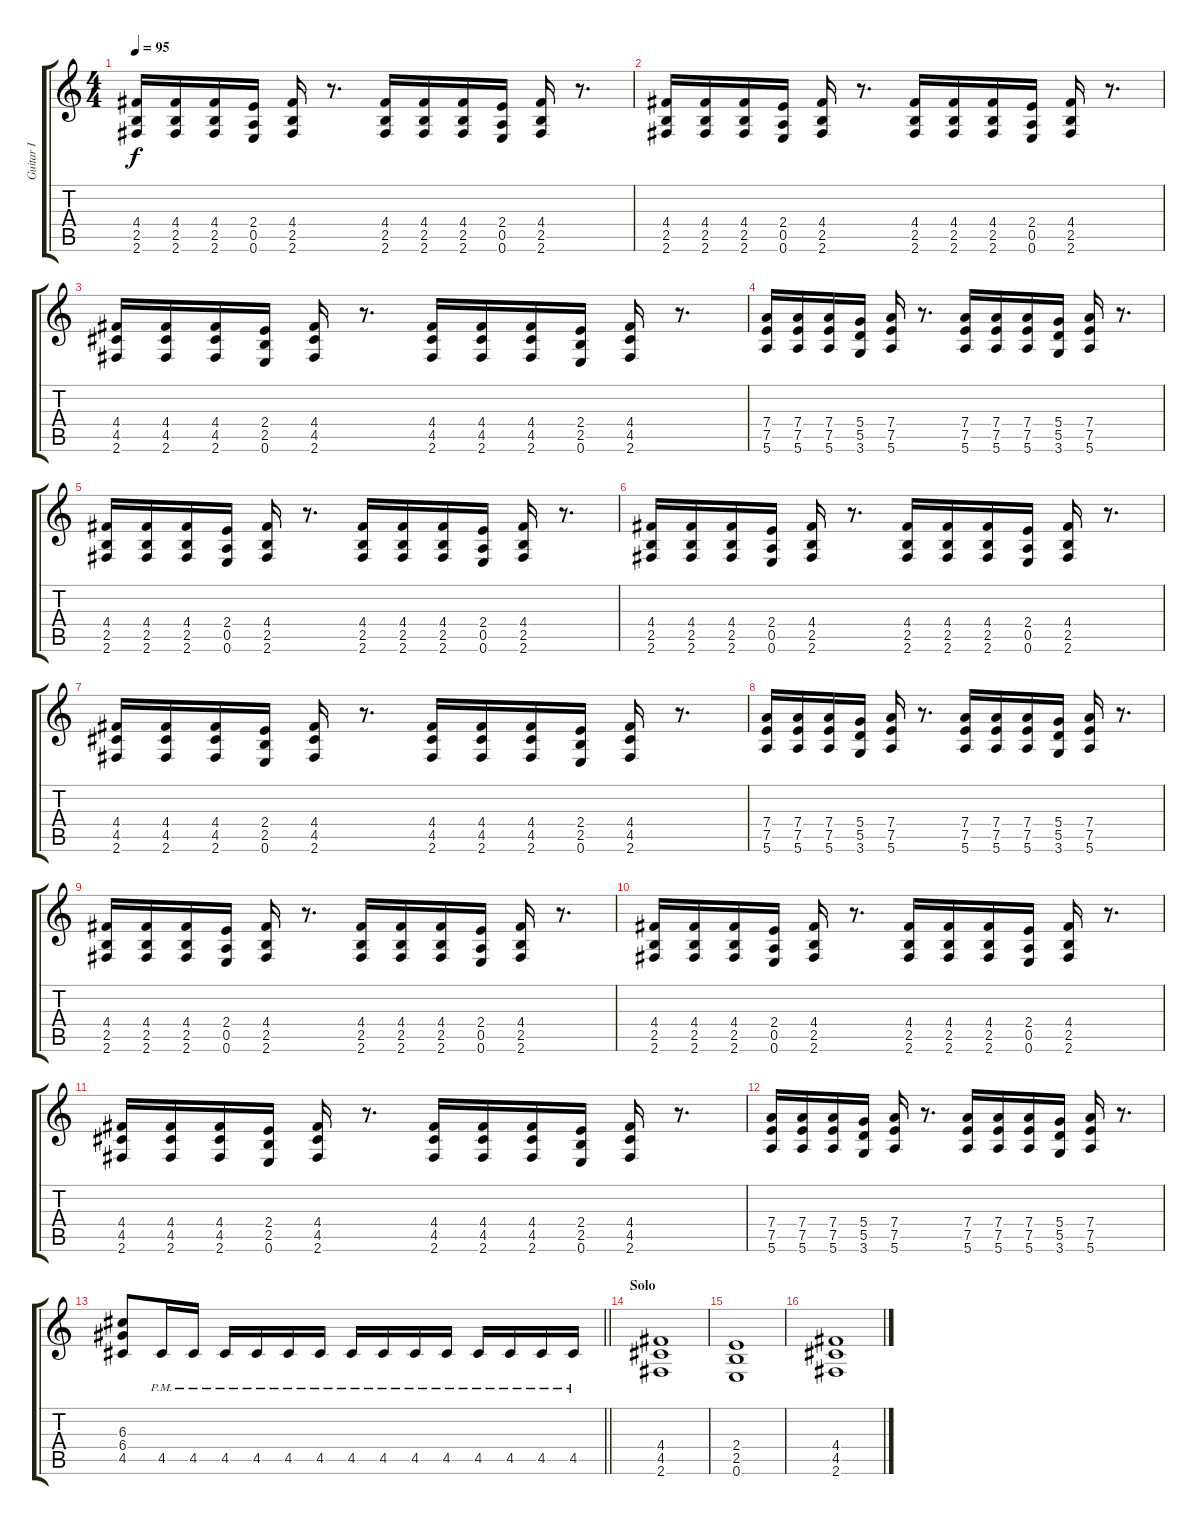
\track ("Guitar I" "Guitar I") {instrument overdrivenguitar}
\staff {score tabs}
\tuning (E4 B3 G3 D3 A2 E2) {hide}
\ts (4 4)
\tempo 95
\clef g2
\ks c
(4.4 2.5 2.6).16{dy f} (4.4 2.5 2.6).16 (4.4 2.5 2.6).16 (2.4 0.5 0.6).16 (4.4 2.5 2.6).16 r.8{d} (4.4 2.5 2.6).16 (4.4 2.5 2.6).16 (4.4 2.5 2.6).16 (2.4 0.5 0.6).16 (4.4 2.5 2.6).16 r.8{d} |
(4.4 2.5 2.6).16 (4.4 2.5 2.6).16 (4.4 2.5 2.6).16 (2.4 0.5 0.6).16 (4.4 2.5 2.6).16 r.8{d} (4.4 2.5 2.6).16 (4.4 2.5 2.6).16 (4.4 2.5 2.6).16 (2.4 0.5 0.6).16 (4.4 2.5 2.6).16 r.8{d} |
(4.4 4.5 2.6).16 (4.4 4.5 2.6).16 (4.4 4.5 2.6).16 (2.4 2.5 0.6).16 (4.4 4.5 2.6).16 r.8{d} (4.4 4.5 2.6).16 (4.4 4.5 2.6).16 (4.4 4.5 2.6).16 (2.4 2.5 0.6).16 (4.4 4.5 2.6).16 r.8{d} |
(7.4 7.5 5.6).16 (7.4 7.5 5.6).16 (7.4 7.5 5.6).16 (5.4 5.5 3.6).16 (7.4 7.5 5.6).16 r.8{d} (7.4 7.5 5.6).16 (7.4 7.5 5.6).16 (7.4 7.5 5.6).16 (5.4 5.5 3.6).16 (7.4 7.5 5.6).16 r.8{d} |
(4.4 2.5 2.6).16 (4.4 2.5 2.6).16 (4.4 2.5 2.6).16 (2.4 0.5 0.6).16 (4.4 2.5 2.6).16 r.8{d} (4.4 2.5 2.6).16 (4.4 2.5 2.6).16 (4.4 2.5 2.6).16 (2.4 0.5 0.6).16 (4.4 2.5 2.6).16 r.8{d} |
(4.4 2.5 2.6).16 (4.4 2.5 2.6).16 (4.4 2.5 2.6).16 (2.4 0.5 0.6).16 (4.4 2.5 2.6).16 r.8{d} (4.4 2.5 2.6).16 (4.4 2.5 2.6).16 (4.4 2.5 2.6).16 (2.4 0.5 0.6).16 (4.4 2.5 2.6).16 r.8{d} |
(4.4 4.5 2.6).16 (4.4 4.5 2.6).16 (4.4 4.5 2.6).16 (2.4 2.5 0.6).16 (4.4 4.5 2.6).16 r.8{d} (4.4 4.5 2.6).16 (4.4 4.5 2.6).16 (4.4 4.5 2.6).16 (2.4 2.5 0.6).16 (4.4 4.5 2.6).16 r.8{d} |
(7.4 7.5 5.6).16 (7.4 7.5 5.6).16 (7.4 7.5 5.6).16 (5.4 5.5 3.6).16 (7.4 7.5 5.6).16 r.8{d} (7.4 7.5 5.6).16 (7.4 7.5 5.6).16 (7.4 7.5 5.6).16 (5.4 5.5 3.6).16 (7.4 7.5 5.6).16 r.8{d} |
(4.4 2.5 2.6).16 (4.4 2.5 2.6).16 (4.4 2.5 2.6).16 (2.4 0.5 0.6).16 (4.4 2.5 2.6).16 r.8{d} (4.4 2.5 2.6).16 (4.4 2.5 2.6).16 (4.4 2.5 2.6).16 (2.4 0.5 0.6).16 (4.4 2.5 2.6).16 r.8{d} |
(4.4 2.5 2.6).16 (4.4 2.5 2.6).16 (4.4 2.5 2.6).16 (2.4 0.5 0.6).16 (4.4 2.5 2.6).16 r.8{d} (4.4 2.5 2.6).16 (4.4 2.5 2.6).16 (4.4 2.5 2.6).16 (2.4 0.5 0.6).16 (4.4 2.5 2.6).16 r.8{d} |
(4.4 4.5 2.6).16 (4.4 4.5 2.6).16 (4.4 4.5 2.6).16 (2.4 2.5 0.6).16 (4.4 4.5 2.6).16 r.8{d} (4.4 4.5 2.6).16 (4.4 4.5 2.6).16 (4.4 4.5 2.6).16 (2.4 2.5 0.6).16 (4.4 4.5 2.6).16 r.8{d} |
(7.4 7.5 5.6).16 (7.4 7.5 5.6).16 (7.4 7.5 5.6).16 (5.4 5.5 3.6).16 (7.4 7.5 5.6).16 r.8{d} (7.4 7.5 5.6).16 (7.4 7.5 5.6).16 (7.4 7.5 5.6).16 (5.4 5.5 3.6).16 (7.4 7.5 5.6).16 r.8{d} |
\barLineRight lightlight
(6.3 6.4 4.5).8 4.5{pm}.16 4.5{pm}.16 4.5{pm}.16 4.5{pm}.16 4.5{pm}.16 4.5{pm}.16 4.5{pm}.16 4.5{pm}.16 4.5{pm}.16 4.5{pm}.16 4.5{pm}.16 4.5{pm}.16 4.5{pm}.16 4.5{pm}.16 |
\section ("" "Solo")
(4.4 4.5 2.6).1 |
(2.4 2.5 0.6).1 |
(4.4 4.5 2.6).1
